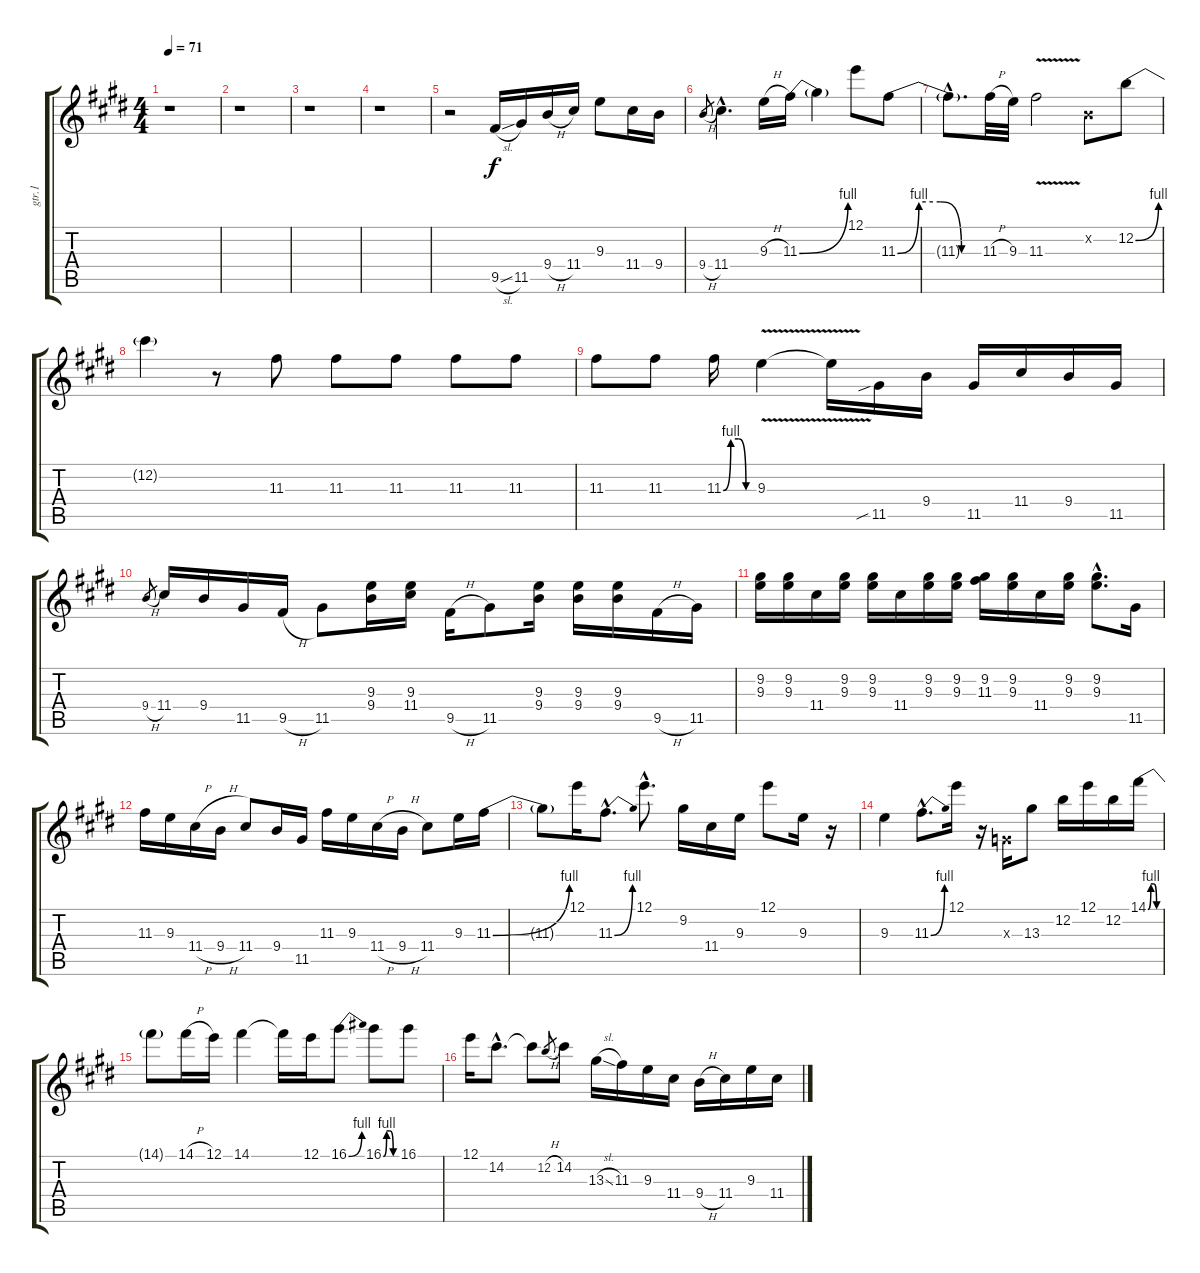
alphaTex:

\track ("gtr.1" "gtr.1") {instrument electricguitarclean}
\staff {score tabs}
\tuning (E4 B3 G3 D3 A2 E2) {hide}
\ts (4 4)
\tempo 71
\clef g2
\ks e
r.1{dy f} |
r.1 |
r.1 |
r.1 |
r.2{instrument distortionguitar} 9.5{sl}.16 11.5.16 9.4{h}.16 11.4.16 9.3.8 11.4.16 9.4.16 |
9.4{h}.8{gr} 11.4{hac}.4{d} 9.3{h}.16 11.3{be (bend 0 0 60 4)}.16 11.3{t}.4 12.1.8 11.3{be (custom 0 0 15 4 30 4 45 0 60 0)}.8 |
11.3{hac t}.8{d} 11.3{h}.32 9.3.32 11.3{v}.2 0.2{x}.8 12.2{be (bend 0 0 60 4)}.8 |
12.2{t}.4 r.8 11.3.8 11.3.8 11.3.8 11.3.8 11.3.8 |
11.3.8 11.3.8 11.3{be (custom 0 0 15 4 30 4 45 0 60 0)}.16 9.3{v}.4 9.3{t}.16 11.5{sib}.16 9.4.16 11.5.16 11.4.16 9.4.16 11.5.16 |
9.4{h}.8{gr} 11.4.16 9.4.16 11.5.16 9.5{h}.16 11.5.8 (9.3 9.4).16 (9.3 11.4).16 9.5{h}.16 11.5.8 (9.3 9.4).16 (9.3 9.4).16 (9.3 9.4).16 9.5{h}.16 11.5.16 |
(9.2 9.3).16 (9.2 9.3).16 11.4.16 (9.2 9.3).16 (9.2 9.3).16 11.4.16 (9.2 9.3).16 (9.2 9.3).16 (9.2 11.3).16 (9.2 9.3).16 11.4.16 (9.2 9.3).16 (9.2{hac} 9.3{hac}).8{d} 11.5.16 |
11.3.16 9.3.16 11.4{h}.16 9.4{h}.16 11.4.8 9.4.16 11.5.16 11.3.16 9.3.16 11.4{h}.16 9.4{h}.16 11.4.8 9.3.16 11.3{be (bend 0 0 60 4)}.16 |
11.3{t}.8 12.1.16 11.3{be (bend 0 0 60 4) hac}.8{d} 12.1{hac}.8{d} 9.2.16 11.4.16 9.3.16 12.1.8 9.3.16 r.16 |
9.3.4{volume 0} 11.3{be (bend 0 0 60 4) hac}.8{d} 12.1.16 r.16 0.3{x}.16 13.3.8 12.2.16 12.1.16 12.2.16 14.1{be (custom 0 0 15 4 30 4 45 0 60 0)}.16 |
14.1{t}.8 14.1{h}.16 12.1.16 14.1.4 14.1{t}.16 12.1.16 16.1{be (bend 0 0 60 4)}.8 16.1{be (custom 0 0 15 4 30 4 45 0 60 0)}.8 16.1.8 |
12.1.16 14.2{hac}.8{d} 14.2{t}.8 12.2{h}.8{gr} 14.2.8 13.3{sl}.16 11.3.16 9.3.16 11.4.16 9.4{h}.16 11.4.16 9.3.16 11.4.16
